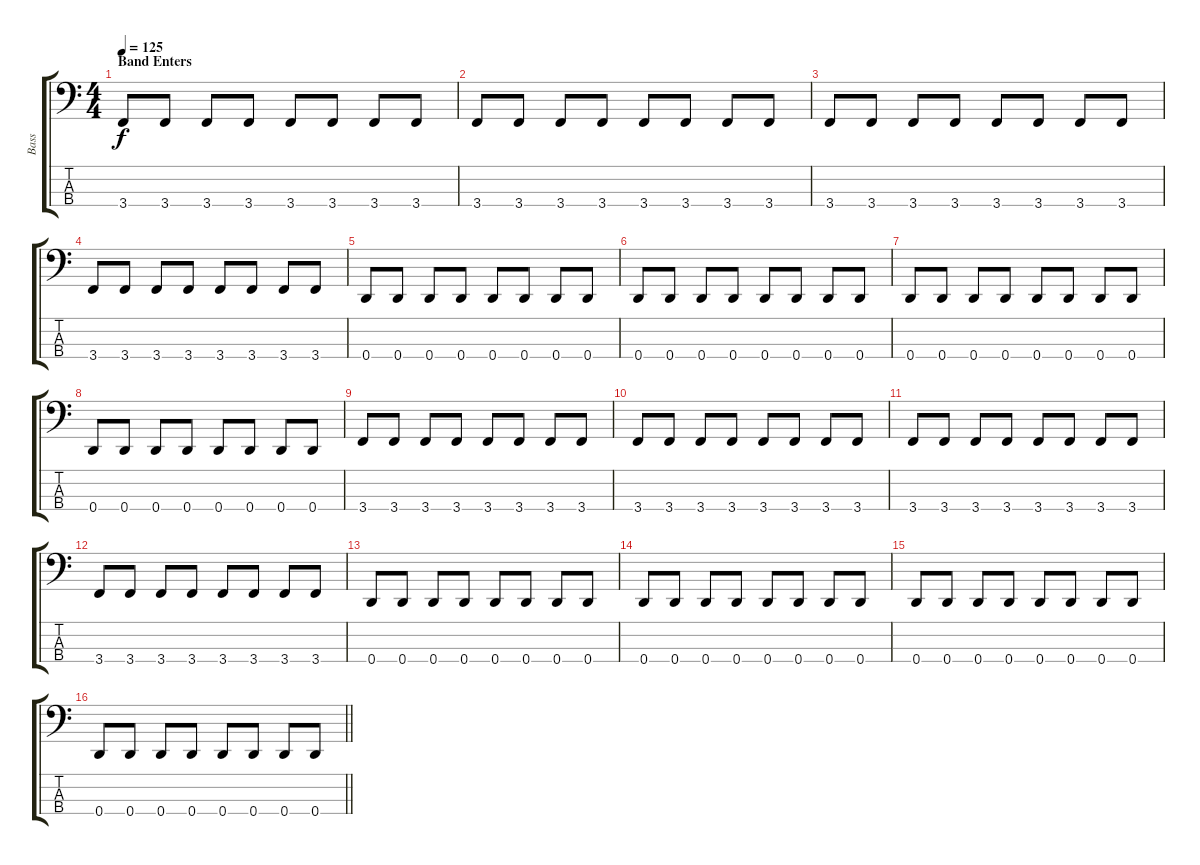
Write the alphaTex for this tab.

\track ("Bass" "Bass") {instrument electricbassfinger}
\staff {score tabs}
\tuning (G2 D2 A1 D1) {hide}
\ts (4 4)
\section ("" "Band Enters")
\tempo 125
\clef f4
\ks c
3.4.8{dy f} 3.4.8 3.4.8 3.4.8 3.4.8 3.4.8 3.4.8 3.4.8 |
3.4.8 3.4.8 3.4.8 3.4.8 3.4.8 3.4.8 3.4.8 3.4.8 |
3.4.8 3.4.8 3.4.8 3.4.8 3.4.8 3.4.8 3.4.8 3.4.8 |
3.4.8 3.4.8 3.4.8 3.4.8 3.4.8 3.4.8 3.4.8 3.4.8 |
0.4.8 0.4.8 0.4.8 0.4.8 0.4.8 0.4.8 0.4.8 0.4.8 |
0.4.8 0.4.8 0.4.8 0.4.8 0.4.8 0.4.8 0.4.8 0.4.8 |
0.4.8 0.4.8 0.4.8 0.4.8 0.4.8 0.4.8 0.4.8 0.4.8 |
0.4.8 0.4.8 0.4.8 0.4.8 0.4.8 0.4.8 0.4.8 0.4.8 |
3.4.8 3.4.8 3.4.8 3.4.8 3.4.8 3.4.8 3.4.8 3.4.8 |
3.4.8 3.4.8 3.4.8 3.4.8 3.4.8 3.4.8 3.4.8 3.4.8 |
3.4.8 3.4.8 3.4.8 3.4.8 3.4.8 3.4.8 3.4.8 3.4.8 |
3.4.8 3.4.8 3.4.8 3.4.8 3.4.8 3.4.8 3.4.8 3.4.8 |
0.4.8 0.4.8 0.4.8 0.4.8 0.4.8 0.4.8 0.4.8 0.4.8 |
0.4.8 0.4.8 0.4.8 0.4.8 0.4.8 0.4.8 0.4.8 0.4.8 |
0.4.8 0.4.8 0.4.8 0.4.8 0.4.8 0.4.8 0.4.8 0.4.8 |
\barLineRight lightlight
0.4.8 0.4.8 0.4.8 0.4.8 0.4.8 0.4.8 0.4.8 0.4.8
